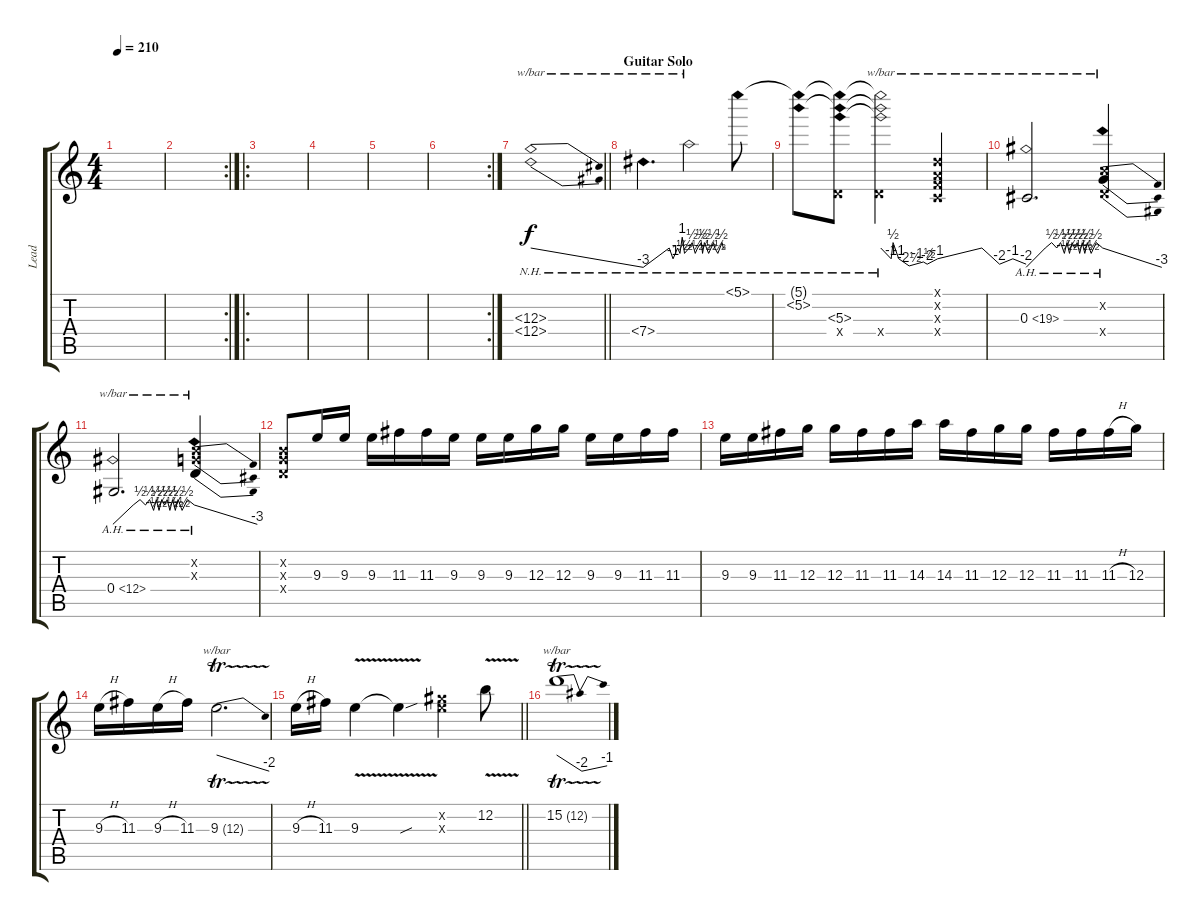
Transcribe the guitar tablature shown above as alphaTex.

\track ("Lead" "Lead") {instrument distortionguitar}
\staff {score tabs}
\tuning (E4 B3 G3 D3 A2 E2) {hide}
\ts (4 4)
\tempo 210
\clef g2
\ks c
|
\rc 2
|
\ro
|
|
|
\rc 2
|
\barLineRight lightlight
(12.3{nh} 12.4{nh}).1{tbe (dive default 0 0 60 -12)} |
\section ("" "Guitar Solo")
7.4{nh}.4{d tbe (custom default 0 -12 34 0 39 -4 45 0 48 -2 51 4 54 -2 60 0)} 7.4{nh t}.2{tbe (custom default 0 0 5 2 10 -2 14 0 20 2 22 -2 25 2 32 -2 40 2 42 0 47 -2 54 2 56 0 60 0)} 5.1{nh}.8 |
(5.1{nh t} 5.2{nh}).8 (5.1{nh t} 5.2{nh t} 5.3{nh} 0.4{x}).8 (5.1{nh t} 5.2{nh t} 5.3{nh t} 0.4{x}).2{tbe (custom default 0 0 11 -4 13 2 19 -4 30 -10 45 -6 49 -8 60 -4)} (0.1{x} 0.2{x} 0.3{x} 0.4{x}).4{tbe (custom default 0 -4 30 0 42 -8 51 -4 60 -8)} |
0.3{ah 19}.2{d tbe (custom default 0 -12 15 0 20 2 24 0 27 2 30 -2 32 2 34 -2 36 2 38 0 40 2 42 -2 44 2 46 -2 48 2 51 -2 55 2 60 0)} (0.2{x} 0.3{ah 19 t} 0.4{x}).4{tbe (dive default 0 0 60 -12)} |
0.4{ah 12}.2{d tbe (custom default 0 -12 15 0 20 2 24 0 27 2 30 -2 32 2 34 -2 36 2 38 0 40 2 42 -2 44 2 46 -2 48 2 51 -2 55 2 60 0)} (0.2{x} 0.3{x} 0.4{ah 12 t}).4{tbe (dive default 0 0 60 -12)} |
(0.2{x} 0.3{x} 0.4{x}).8 9.3.16 9.3.16 9.3.16 11.3.16 11.3.16 9.3.16 9.3.16 9.3.16 12.3.16 12.3.16 9.3.16 9.3.16 11.3.16 11.3.16 |
9.3.16 9.3.16 11.3.16 12.3.16 12.3.16 11.3.16 11.3.16 14.3.16 14.3.16 11.3.16 12.3.16 12.3.16 11.3.16 11.3.16 11.3{h}.16 12.3.16 |
9.3{h}.16 11.3.16 9.3{h}.16 11.3.16 9.3{tr (12 16)}.2{d tbe (dive default 0 0 60 -8)} |
\barLineRight lightlight
9.3{h}.16 11.3.16 9.3{v}.4 9.3{sou t}.4 (9.2{x} 9.3{x}).4 12.2{v}.8 |
15.2{tr (12 16)}.1{tbe (dip default 0 0 45 -8 60 -4)}
